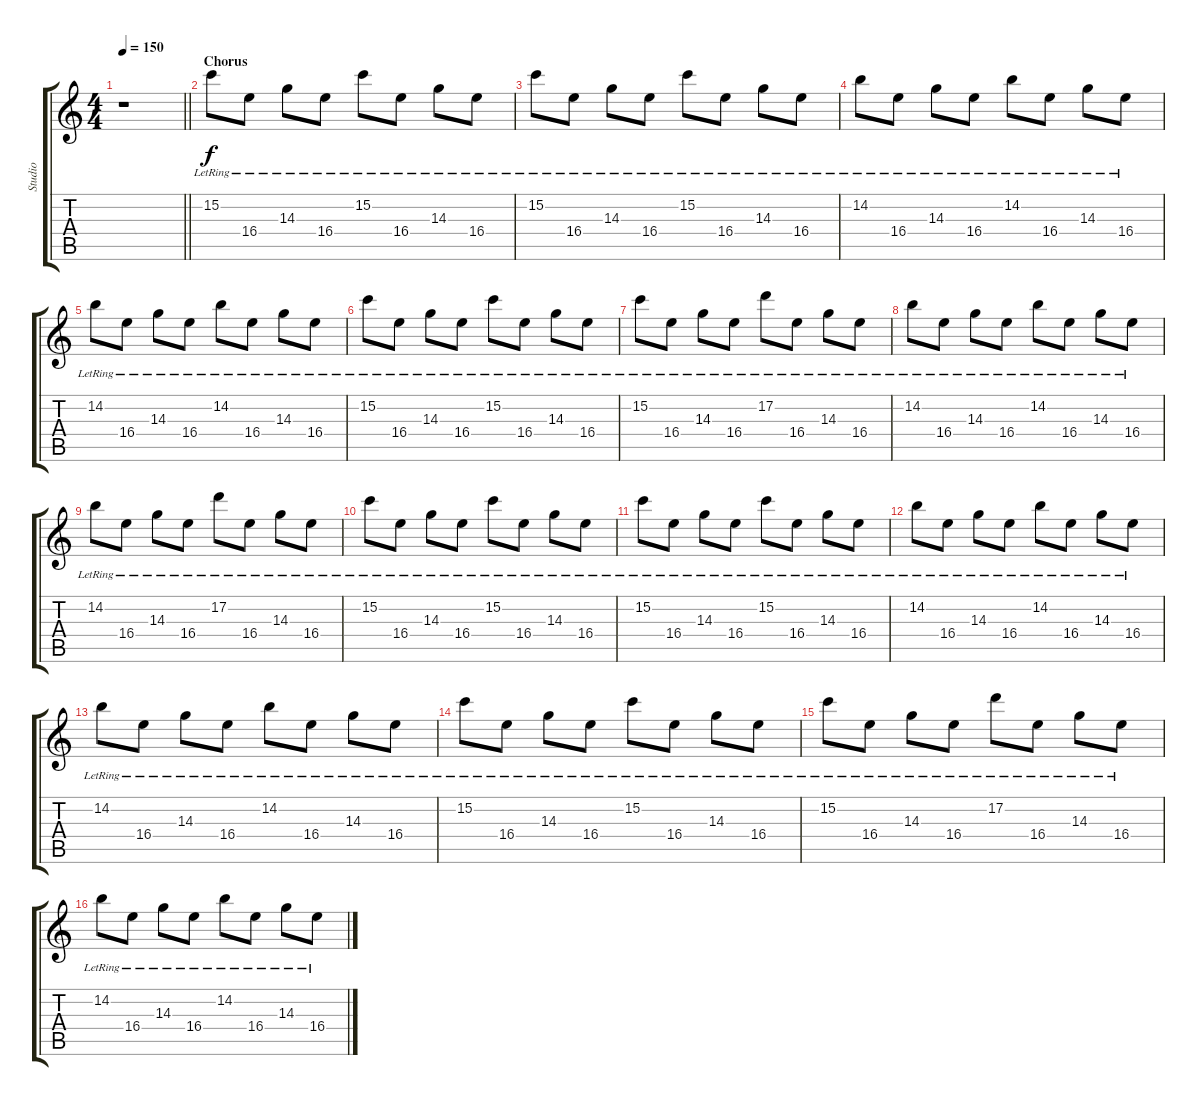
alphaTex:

\track ("Studio" "Studio") {instrument electricguitarjazz}
\staff {score tabs}
\tuning (D4 A3 F3 C3 G2 C2) {hide}
\ts (4 4)
\tempo 150
\clef g2
\barLineRight lightlight
\ks c
r.1{dy f} |
\section ("" "Chorus")
15.2{lr}.8 16.4{lr}.8 14.3{lr}.8 16.4{lr}.8 15.2{lr}.8 16.4{lr}.8 14.3{lr}.8 16.4{lr}.8 |
15.2{lr}.8 16.4{lr}.8 14.3{lr}.8 16.4{lr}.8 15.2{lr}.8 16.4{lr}.8 14.3{lr}.8 16.4{lr}.8 |
14.2{lr}.8 16.4{lr}.8 14.3{lr}.8 16.4{lr}.8 14.2{lr}.8 16.4{lr}.8 14.3{lr}.8 16.4{lr}.8 |
14.2{lr}.8 16.4{lr}.8 14.3{lr}.8 16.4{lr}.8 14.2{lr}.8 16.4{lr}.8 14.3{lr}.8 16.4{lr}.8 |
15.2{lr}.8 16.4{lr}.8 14.3{lr}.8 16.4{lr}.8 15.2{lr}.8 16.4{lr}.8 14.3{lr}.8 16.4{lr}.8 |
15.2{lr}.8 16.4{lr}.8 14.3{lr}.8 16.4{lr}.8 17.2{lr}.8 16.4{lr}.8 14.3{lr}.8 16.4{lr}.8 |
14.2{lr}.8 16.4{lr}.8 14.3{lr}.8 16.4{lr}.8 14.2{lr}.8 16.4{lr}.8 14.3{lr}.8 16.4{lr}.8 |
14.2{lr}.8 16.4{lr}.8 14.3{lr}.8 16.4{lr}.8 17.2{lr}.8 16.4{lr}.8 14.3{lr}.8 16.4{lr}.8 |
15.2{lr}.8 16.4{lr}.8 14.3{lr}.8 16.4{lr}.8 15.2{lr}.8 16.4{lr}.8 14.3{lr}.8 16.4{lr}.8 |
15.2{lr}.8 16.4{lr}.8 14.3{lr}.8 16.4{lr}.8 15.2{lr}.8 16.4{lr}.8 14.3{lr}.8 16.4{lr}.8 |
14.2{lr}.8 16.4{lr}.8 14.3{lr}.8 16.4{lr}.8 14.2{lr}.8 16.4{lr}.8 14.3{lr}.8 16.4{lr}.8 |
14.2{lr}.8 16.4{lr}.8 14.3{lr}.8 16.4{lr}.8 14.2{lr}.8 16.4{lr}.8 14.3{lr}.8 16.4{lr}.8 |
15.2{lr}.8 16.4{lr}.8 14.3{lr}.8 16.4{lr}.8 15.2{lr}.8 16.4{lr}.8 14.3{lr}.8 16.4{lr}.8 |
15.2{lr}.8 16.4{lr}.8 14.3{lr}.8 16.4{lr}.8 17.2{lr}.8 16.4{lr}.8 14.3{lr}.8 16.4{lr}.8 |
14.2{lr}.8 16.4{lr}.8 14.3{lr}.8 16.4{lr}.8 14.2{lr}.8 16.4{lr}.8 14.3{lr}.8 16.4{lr}.8
